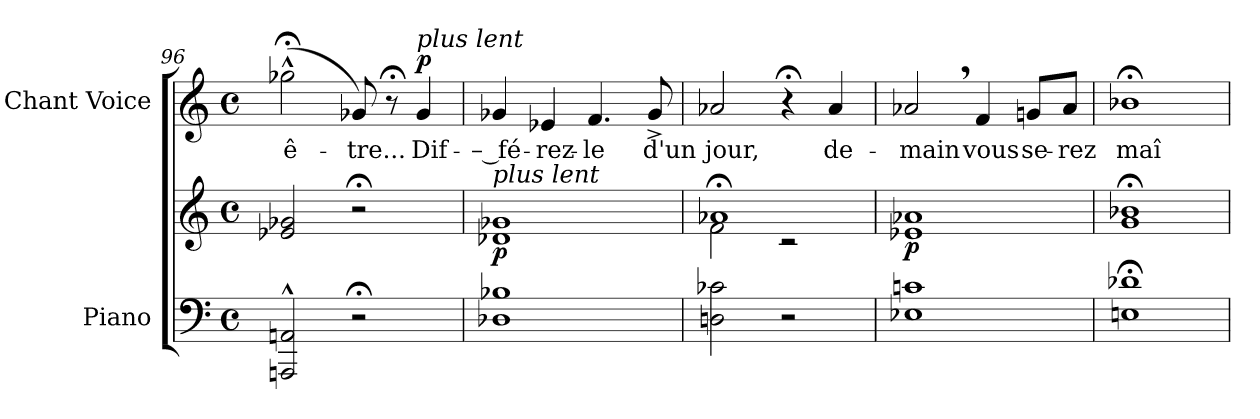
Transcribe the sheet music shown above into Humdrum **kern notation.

**kern	**kern	**dynam	**kern	**text	**dynam
*part2	*part2	*part2	*part1	*part1	*part1
*staff3	*staff2	*staff2/3	*staff1	*staff1	*staff1
*I"Piano	*	*	*I"Chant Voice	*	*
*I'Pno	*	*	*	*	*
*clefF4	*clefG2	*	*clefG2	*	*
*k[]	*k[]	*	*k[]	*	*
*M4/4	*M4/4	*	*M4/4	*	*
*met(c)	*met(c)	*	*met(c)	*	*
=96	=96	=96	=96	=96	=96
2AAAn/^^ 2AAn/^^	2e-X/ 2g-X/	.	(2gg-X;<^^\	-ê-	.
2r;<	2r;<	.	8g-X/)	-tre...	.
.	.	.	8r;<	.	.
!	!	!	!LO:TX:i:t=plus lent	!	!
!	!	!	!	!	!LO:DY:a
.	.	.	4g-/	Dif-	p
=97	=97	=97	=97	=97	=97
!	!LO:TX:i:t=plus lent	!	!	!	!
!	!	!LO:DY:b	!	!	!
1D-X 1B-X	1d-X 1g-X	p	4g-X/	-– fé-	.
.	.	.	4e-X/	-rez-	.
.	.	.	4.f/	-le	.
.	.	.	8g-^>/	d'un	.
=98	=98	=98	=98	=98	=98
*	*^	*	*	*	*
2Dn\ 2c-X\	1a-X;<	2f\	.	2a-X/	jour,	.
2r	.	2r	.	4r;<	.	.
.	.	.	.	4a-/	de-	.
*	*v	*v	*	*	*	*
=99	=99	=99	=99	=99	=99
!	!	!LO:DY:b	!	!	!
1E-X 1cn	1e-X 1a-X	p	2a-X,/	-main	.
.	.	.	4f/	vous	.
.	.	.	8gn/L	se-	.
.	.	.	8a-/J	-rez	.
=100	=100	=100	=100	=100	=100
1En;< 1d-X;<	1g;< 1b-X;<	.	1b-X;<	maî-	.
=	=	=	=	=	=
*-	*-	*-	*-	*-	*-
